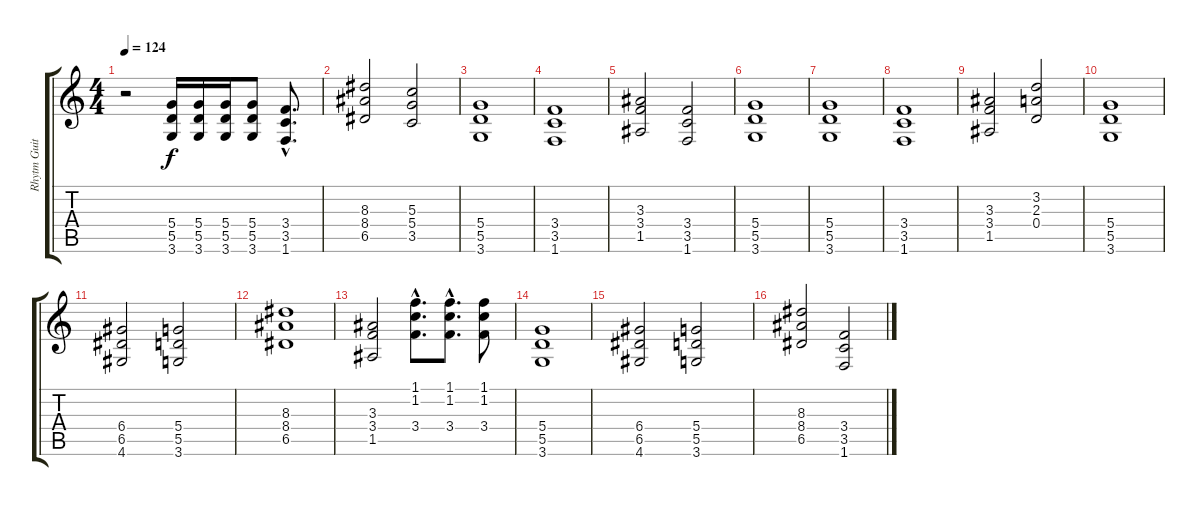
\track ("Rhytm Guitar" "Rhytm Guit") {instrument distortionguitar}
\staff {score tabs}
\tuning (E4 B3 G3 D3 A2 E2) {hide}
\ts (4 4)
\tempo 124
\clef g2
\ks c
r.2{dy f} (5.4 5.5 3.6).16 (5.4 5.5 3.6).16 (5.4 5.5 3.6).16 (5.4 5.5 3.6).8 (3.4{hac} 3.5{hac} 1.6{hac}).8{d} |
(8.3 8.4 6.5).2 (5.3 5.4 3.5).2 |
(5.4 5.5 3.6).1 |
(3.4 3.5 1.6).1 |
(3.3 3.4 1.5).2 (3.4 3.5 1.6).2 |
(5.4 5.5 3.6).1 |
(5.4 5.5 3.6).1 |
(3.4 3.5 1.6).1 |
(3.3 3.4 1.5).2 (3.2 2.3 0.4).2 |
(5.4 5.5 3.6).1 |
(6.4 6.5 4.6).2 (5.4 5.5 3.6).2 |
(8.3 8.4 6.5).1 |
(3.3 3.4 1.5).2 (1.1{hac} 1.2{hac} 3.4{hac}).8{d} (1.1{hac} 1.2{hac} 3.4{hac}).8{d} (1.1 1.2 3.4).8 |
(5.4 5.5 3.6).1 |
(6.4 6.5 4.6).2 (5.4 5.5 3.6).2 |
(8.3 8.4 6.5).2 (3.4 3.5 1.6).2
